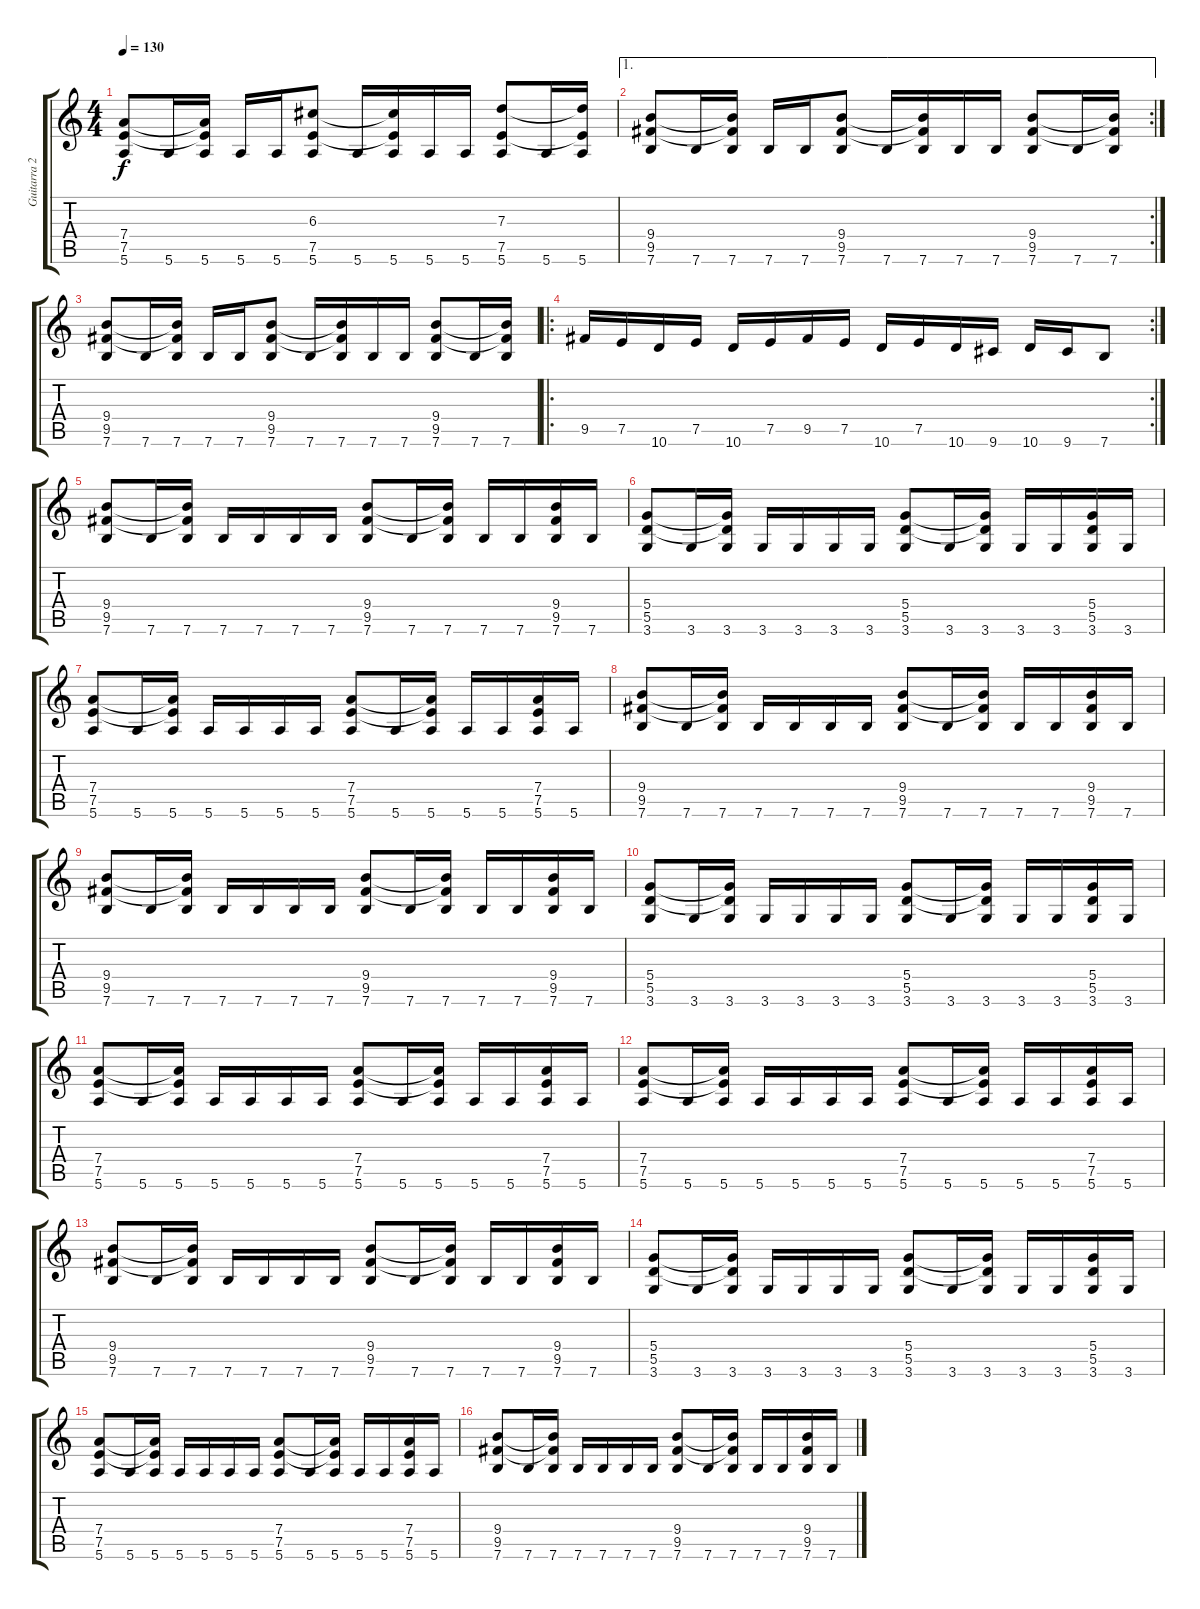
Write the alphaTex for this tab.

\track ("Guitarra 2" "Guitarra 2") {instrument distortionguitar}
\staff {score tabs}
\tuning (E4 B3 G3 D3 A2 E2) {hide}
\ts (4 4)
\tempo 130
\clef g2
\ks c
(7.4 7.5 5.6).8{dy f} 5.6.16 (7.4{t} 7.5{t} 5.6).16 5.6.16 5.6.16 (6.3 7.5 5.6).8 5.6.16 (6.3{t} 7.5{t} 5.6).16 5.6.16 5.6.16 (7.3 7.5 5.6).8 5.6.16 (7.3{t} 7.5{t} 5.6).16 |
\ae 1
\rc 2
(9.4 9.5 7.6).8 7.6.16 (9.4{t} 9.5{t} 7.6).16 7.6.16 7.6.16 (9.4 9.5 7.6).8 7.6.16 (9.4{t} 9.5{t} 7.6).16 7.6.16 7.6.16 (9.4 9.5 7.6).8 7.6.16 (9.4{t} 9.5{t} 7.6).16 |
(9.4 9.5 7.6).8 7.6.16 (9.4{t} 9.5{t} 7.6).16 7.6.16 7.6.16 (9.4 9.5 7.6).8 7.6.16 (9.4{t} 9.5{t} 7.6).16 7.6.16 7.6.16 (9.4 9.5 7.6).8 7.6.16 (9.4{t} 9.5{t} 7.6).16 |
\ro
\rc 2
9.5.16 7.5.16 10.6.16 7.5.16 10.6.16 7.5.16 9.5.16 7.5.16 10.6.16 7.5.16 10.6.16 9.6.16 10.6.16 9.6.16 7.6.8 |
(9.4 9.5 7.6).8 7.6.16 (9.4{t} 9.5{t} 7.6).16 7.6.16 7.6.16 7.6.16 7.6.16 (9.4 9.5 7.6).8 7.6.16 (9.4{t} 9.5{t} 7.6).16 7.6.16 7.6.16 (9.4 9.5 7.6).16 7.6.16 |
(5.4 5.5 3.6).8 3.6.16 (5.4{t} 5.5{t} 3.6).16 3.6.16 3.6.16 3.6.16 3.6.16 (5.4 5.5 3.6).8 3.6.16 (5.4{t} 5.5{t} 3.6).16 3.6.16 3.6.16 (5.4 5.5 3.6).16 3.6.16 |
(7.4 7.5 5.6).8 5.6.16 (7.4{t} 7.5{t} 5.6).16 5.6.16 5.6.16 5.6.16 5.6.16 (7.4 7.5 5.6).8 5.6.16 (7.4{t} 7.5{t} 5.6).16 5.6.16 5.6.16 (7.4 7.5 5.6).16 5.6.16 |
(9.4 9.5 7.6).8 7.6.16 (9.4{t} 9.5{t} 7.6).16 7.6.16 7.6.16 7.6.16 7.6.16 (9.4 9.5 7.6).8 7.6.16 (9.4{t} 9.5{t} 7.6).16 7.6.16 7.6.16 (9.4 9.5 7.6).16 7.6.16 |
(9.4 9.5 7.6).8 7.6.16 (9.4{t} 9.5{t} 7.6).16 7.6.16 7.6.16 7.6.16 7.6.16 (9.4 9.5 7.6).8 7.6.16 (9.4{t} 9.5{t} 7.6).16 7.6.16 7.6.16 (9.4 9.5 7.6).16 7.6.16 |
(5.4 5.5 3.6).8 3.6.16 (5.4{t} 5.5{t} 3.6).16 3.6.16 3.6.16 3.6.16 3.6.16 (5.4 5.5 3.6).8 3.6.16 (5.4{t} 5.5{t} 3.6).16 3.6.16 3.6.16 (5.4 5.5 3.6).16 3.6.16 |
(7.4 7.5 5.6).8 5.6.16 (7.4{t} 7.5{t} 5.6).16 5.6.16 5.6.16 5.6.16 5.6.16 (7.4 7.5 5.6).8 5.6.16 (7.4{t} 7.5{t} 5.6).16 5.6.16 5.6.16 (7.4 7.5 5.6).16 5.6.16 |
(7.4 7.5 5.6).8 5.6.16 (7.4{t} 7.5{t} 5.6).16 5.6.16 5.6.16 5.6.16 5.6.16 (7.4 7.5 5.6).8 5.6.16 (7.4{t} 7.5{t} 5.6).16 5.6.16 5.6.16 (7.4 7.5 5.6).16 5.6.16 |
(9.4 9.5 7.6).8 7.6.16 (9.4{t} 9.5{t} 7.6).16 7.6.16 7.6.16 7.6.16 7.6.16 (9.4 9.5 7.6).8 7.6.16 (9.4{t} 9.5{t} 7.6).16 7.6.16 7.6.16 (9.4 9.5 7.6).16 7.6.16 |
(5.4 5.5 3.6).8 3.6.16 (5.4{t} 5.5{t} 3.6).16 3.6.16 3.6.16 3.6.16 3.6.16 (5.4 5.5 3.6).8 3.6.16 (5.4{t} 5.5{t} 3.6).16 3.6.16 3.6.16 (5.4 5.5 3.6).16 3.6.16 |
(7.4 7.5 5.6).8 5.6.16 (7.4{t} 7.5{t} 5.6).16 5.6.16 5.6.16 5.6.16 5.6.16 (7.4 7.5 5.6).8 5.6.16 (7.4{t} 7.5{t} 5.6).16 5.6.16 5.6.16 (7.4 7.5 5.6).16 5.6.16 |
(9.4 9.5 7.6).8 7.6.16 (9.4{t} 9.5{t} 7.6).16 7.6.16 7.6.16 7.6.16 7.6.16 (9.4 9.5 7.6).8 7.6.16 (9.4{t} 9.5{t} 7.6).16 7.6.16 7.6.16 (9.4 9.5 7.6).16 7.6.16
